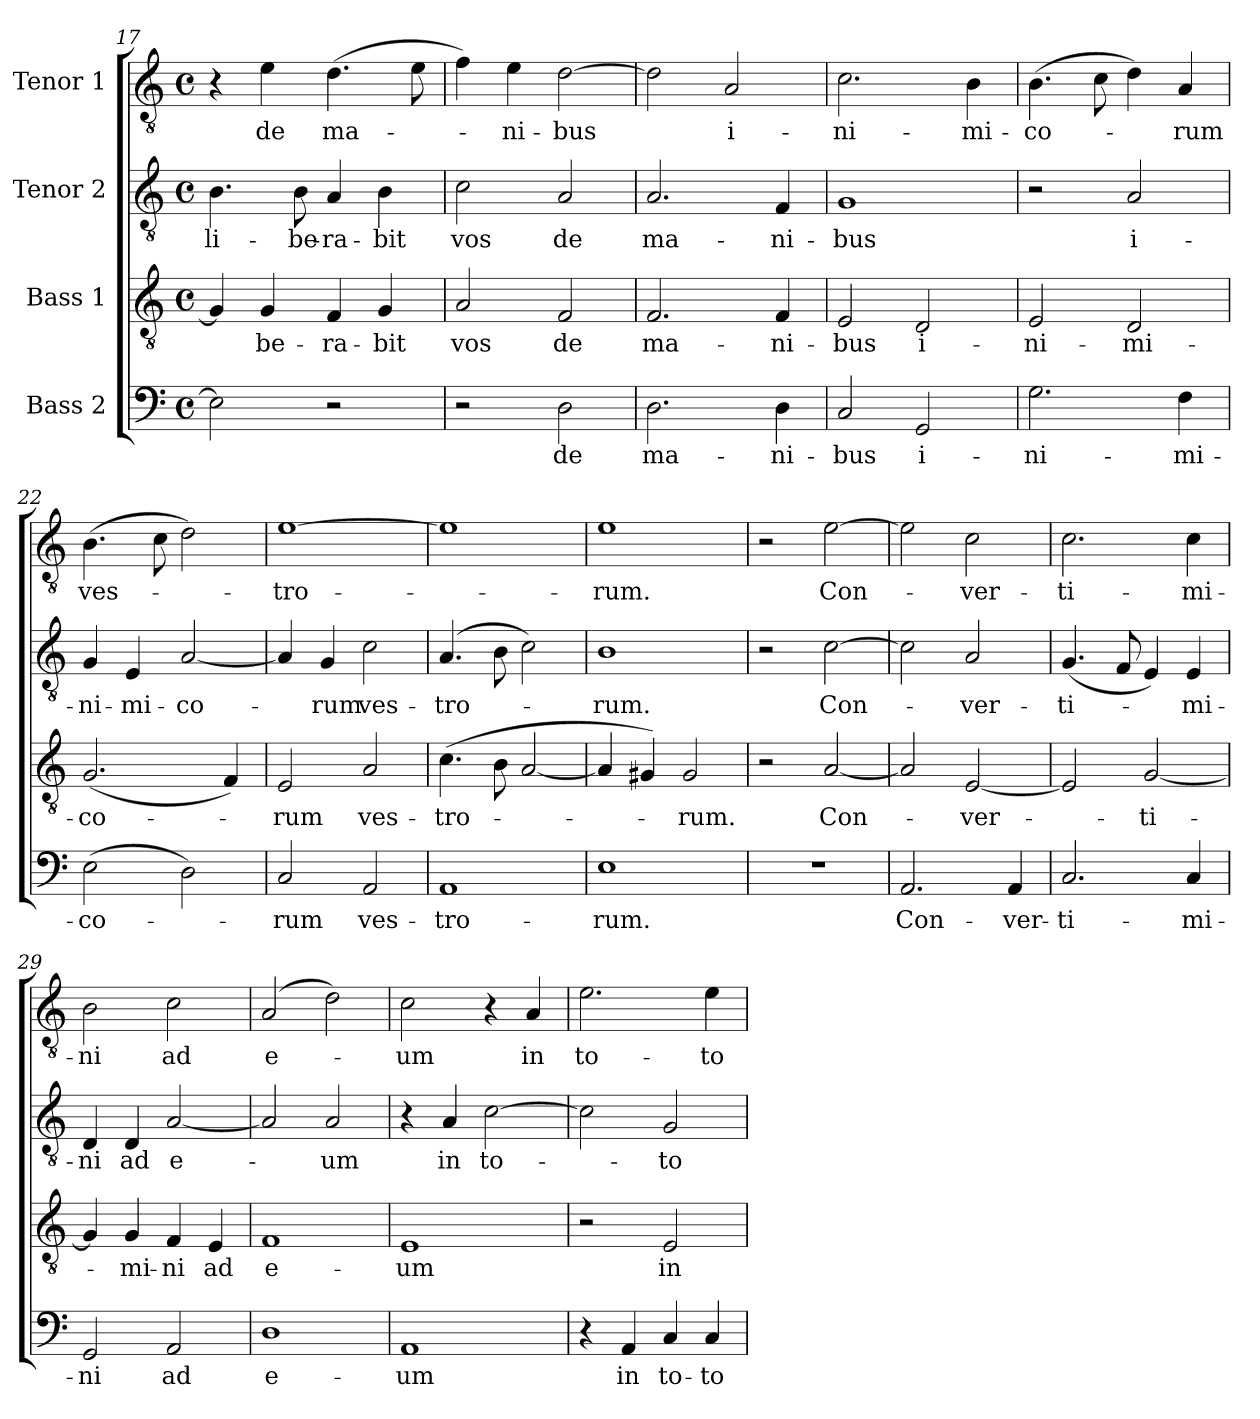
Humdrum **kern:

**kern	**text	**kern	**text	**kern	**text	**kern	**text
*part4	*part4	*part3	*part3	*part2	*part2	*part1	*part1
*staff4	*staff4	*staff3	*staff3	*staff2	*staff2	*staff1	*staff1
*I"Bass 2	*	*I"Bass 1	*	*I"Tenor 2	*	*I"Tenor 1	*
*clefF4	*	*clefGv2	*	*clefGv2	*	*clefGv2	*
*k[]	*	*k[]	*	*k[]	*	*k[]	*
*C:	*	*C:	*	*C:	*	*C:	*
*M4/4	*	*M4/4	*	*M4/4	*	*M4/4	*
*met(c)	*	*met(c)	*	*met(c)	*	*met(c)	*
=17	=17	=17	=17	=17	=17	=17	=17
2E\]	.	4G/]	.	4.B\	li-	4r	.
.	.	4G/	-be-	.	.	4e\	de
.	.	.	.	8B\	-be-	.	.
2r	.	4F/	-ra-	4A/	-ra-	(4.d\	ma-
.	.	4G/	-bit	4B\	-bit	.	.
.	.	.	.	.	.	8e\	.
!!LO:LB:g=z
=18	=18	=18	=18	=18	=18	=18	=18
2r	.	2A/	vos	2c\	vos	4f\)	.
.	.	.	.	.	.	4e\	-ni-
2D\	de	2F/	de	2A/	de	[2d\	-bus
=19	=19	=19	=19	=19	=19	=19	=19
2.D\	ma-	2.F/	ma-	2.A/	ma-	2d\]	.
.	.	.	.	.	.	2A/	i-
4D\	-ni-	4F/	-ni-	4F/	-ni-	.	.
=20	=20	=20	=20	=20	=20	=20	=20
2C/	-bus	2E/	-bus	1G	-bus	2.c\	-ni-
2GG/	i-	2D/	i-	.	.	.	.
.	.	.	.	.	.	4B\	-mi-
=21	=21	=21	=21	=21	=21	=21	=21
2.G\	-ni-	2E/	-ni-	2r	.	(4.B\	-co-
.	.	.	.	.	.	8c\	.
.	.	2D/	-mi-	2A/	i-	4d\)	.
4F\	-mi-	.	.	.	.	4A/	-rum
=22	=22	=22	=22	=22	=22	=22	=22
(2E\	-co-	(2.G/	-co-	4G/	-ni-	(4.B\	ves-
.	.	.	.	4E/	-mi-	.	.
.	.	.	.	.	.	8c\	.
2D\)	.	.	.	[2A/	-co-	2d\)	.
.	.	4F/)	.	.	.	.	.
=23	=23	=23	=23	=23	=23	=23	=23
2C/	-rum	2E/	-rum	4A/]	.	[1e	-tro-
.	.	.	.	4G/	-rum	.	.
2AA/	ves-	2A/	ves-	2c\	ves-	.	.
!!LO:LB:g=z
=24	=24	=24	=24	=24	=24	=24	=24
1AA	-tro-	(4.c\	-tro-	(4.A/	-tro-	1e]	.
.	.	8B\	.	8B\	.	.	.
.	.	[2A/	.	2c\)	.	.	.
=25	=25	=25	=25	=25	=25	=25	=25
1E	-rum.	4A/]	.	1B	-rum.	1e	-rum.
.	.	4G#X/)	.	.	.	.	.
.	.	2G#/	-rum.	.	.	.	.
=26	=26	=26	=26	=26	=26	=26	=26
1r	.	2r	.	2r	.	2r	.
.	.	[2A/	Con-	[2c\	Con-	[2e\	Con-
=27	=27	=27	=27	=27	=27	=27	=27
2.AA/	Con-	2A/]	.	2c\]	.	2e\]	.
.	.	[2E/	-ver-	2A/	-ver-	2c\	-ver-
4AA/	-ver-	.	.	.	.	.	.
=28	=28	=28	=28	=28	=28	=28	=28
2.C/	-ti-	2E/]	.	(4.G/	-ti-	2.c\	-ti-
.	.	.	.	8F/	.	.	.
.	.	[2G/	-ti-	4E/)	.	.	.
4C/	-mi-	.	.	4E/	-mi-	4c\	-mi-
=29	=29	=29	=29	=29	=29	=29	=29
2GG/	-ni	4G/]	.	4D/	-ni	2B\	-ni
.	.	4G/	-mi-	4D/	ad	.	.
2AA/	ad	4F/	-ni	[2A/	e-	2c\	ad
.	.	4E/	ad	.	.	.	.
=30	=30	=30	=30	=30	=30	=30	=30
1D	e-	1F	e-	2A/]	.	(2A/	e-
.	.	.	.	2A/	-um	2d\)	.
!!LO:PB:g=z
=31	=31	=31	=31	=31	=31	=31	=31
1AA	-um	1E	-um	4r	.	2c\	-um
.	.	.	.	4A/	in	.	.
.	.	.	.	[2c\	to-	4r	.
.	.	.	.	.	.	4A/	in
=32	=32	=32	=32	=32	=32	=32	=32
4r	.	2r	.	2c\]	.	2.e\	to-
4AA/	in	.	.	.	.	.	.
4C/	to-	2E/	in	2G/	-to	.	.
4C/	-to	.	.	.	.	4e\	-to
=	=	=	=	=	=	=	=
*-	*-	*-	*-	*-	*-	*-	*-
